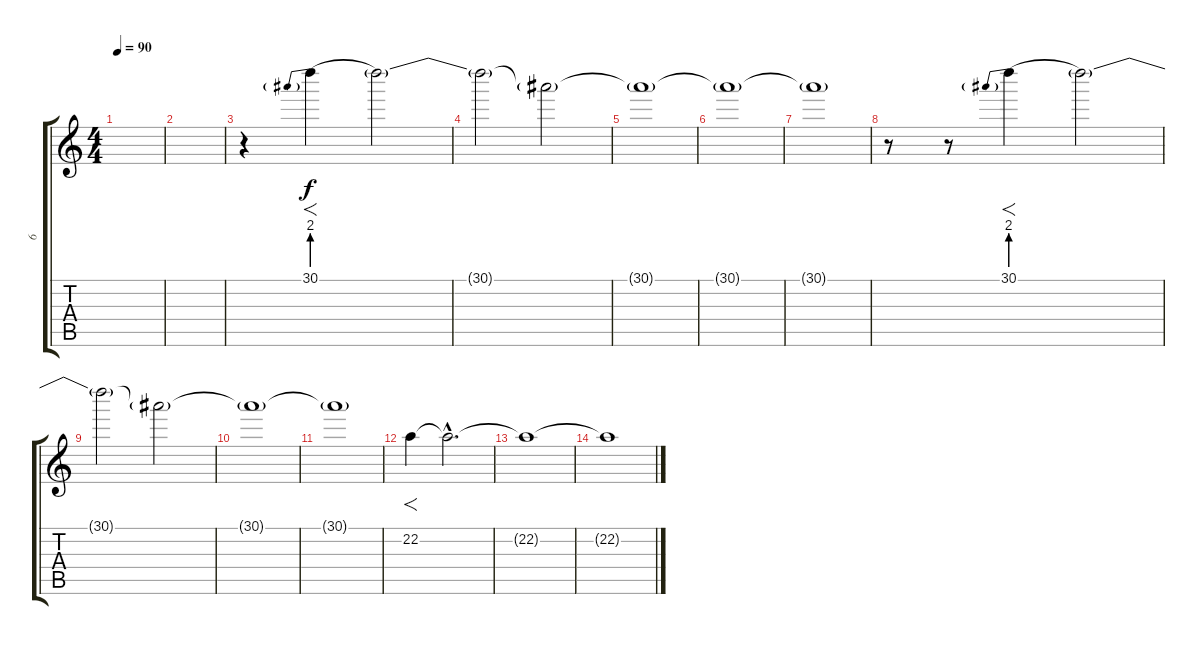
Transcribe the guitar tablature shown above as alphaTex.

\track ("6" "6") {instrument stringensemble1}
\staff {score tabs}
\tuning (E4 B3 G3 D3 A2 E2) {hide}
\ts (4 4)
\tempo 90
\clef g2
\ks c
|
|
r.4{volume 6} 30.1{be (prebend 0 8 60 8)}.4{f} 30.1{t}.2 |
30.1{t}.2{volume 0} 30.1{t}.2 |
30.1{t}.1 |
30.1{t}.1 |
30.1{t}.1 |
r.8 r.8{volume 6} 30.1{be (prebend 0 8 60 8)}.4{f} 30.1{t}.2 |
30.1{t}.2 30.1{t}.2 |
30.1{t}.1{volume 0} |
30.1{t}.1 |
22.2.4{f} 22.2{hac t}.2{d volume 0} |
22.2{t}.1 |
22.2{t}.1
